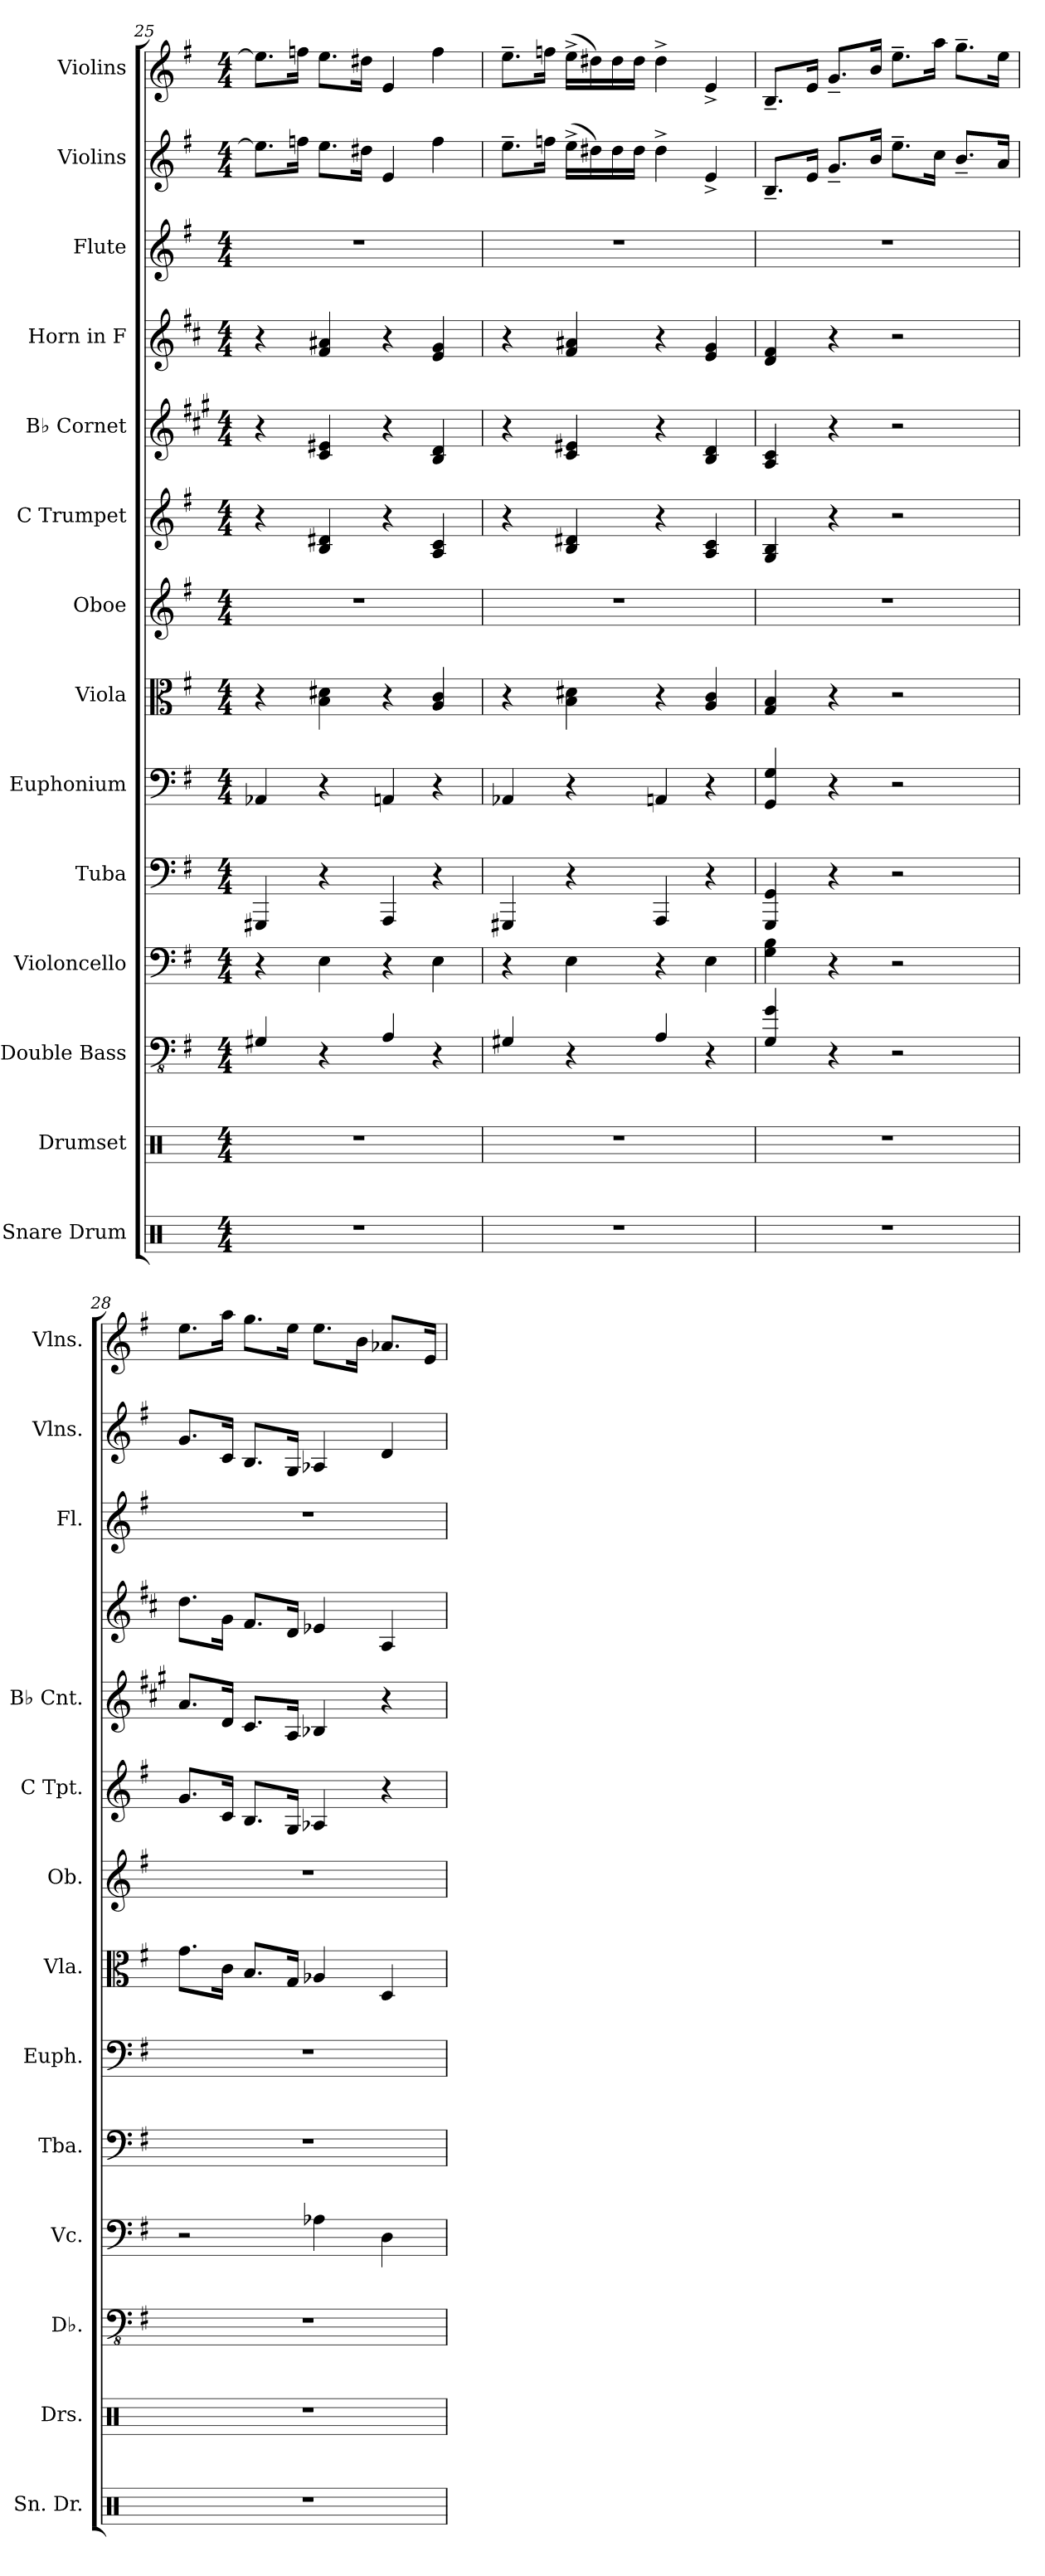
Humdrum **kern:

**kern	**kern	**kern	**kern	**kern	**kern	**kern	**kern	**kern	**kern	**kern	**kern	**kern	**kern
*part14	*part13	*part12	*part11	*part10	*part9	*part8	*part7	*part6	*part5	*part4	*part3	*part2	*part1
*staff14	*staff13	*staff12	*staff11	*staff10	*staff9	*staff8	*staff7	*staff6	*staff5	*staff4	*staff3	*staff2	*staff1
*I"Snare Drum	*I"Drumset	*I"Double Bass	*I"Violoncello	*I"Tuba	*I"Euphonium	*I"Viola	*I"Oboe	*I"C Trumpet	*I"B♭ Cornet	*I"Horn in F	*I"Flute	*I"Violins	*I"Violins
*I'Sn. Dr.	*I'Drs.	*I'Db.	*I'Vc.	*I'Tba.	*I'Euph.	*I'Vla.	*I'Ob.	*I'C Tpt.	*I'B♭ Cnt.	*	*I'Fl.	*I'Vlns.	*I'Vlns.
!!LO:PB:g=z
*clefX	*clefX	*clefFv4	*clefF4	*clefF4	*clefF4	*clefC3	*clefG2	*clefG2	*clefG2	*clefG2	*clefG2	*clefG2	*clefG2
*	*	*ITrd7c12	*	*	*	*	*	*	*ITrd1c2	*ITrd4c7	*	*	*
*k[]	*k[]	*k[f#]	*k[f#]	*k[f#]	*k[f#]	*k[f#]	*k[f#]	*k[f#]	*k[f#]	*k[f#]	*k[f#]	*k[f#]	*k[f#]
*M4/4	*M4/4	*M4/4	*M4/4	*M4/4	*M4/4	*M4/4	*M4/4	*M4/4	*M4/4	*M4/4	*M4/4	*M4/4	*M4/4
=25	=25	=25	=25	=25	=25	=25	=25	=25	=25	=25	=25	=25	=25
1r	1r	4GGG#X/	4r	4GGG#X/	4AA-X/	4r	1r	4r	4r	4r	1r	8.ee\L]	8.ee\L]
.	.	.	.	.	.	.	.	.	.	.	.	16ffn\Jk	16ffn\Jk
.	.	4r	4E\	4r	4r	4B\ 4d#X\	.	4B/ 4d#X/	4B/ 4d#X/	4B/ 4d#X/	.	8.ee\L	8.ee\L
.	.	.	.	.	.	.	.	.	.	.	.	16dd#X\Jk	16dd#X\Jk
.	.	4AAA/	4r	4AAA/	4AAn/	4r	.	4r	4r	4r	.	4e/	4e/
.	.	4r	4E\	4r	4r	4A/ 4c/	.	4A/ 4c/	4A/ 4c/	4A/ 4c/	.	4ff\	4ff\
=26	=26	=26	=26	=26	=26	=26	=26	=26	=26	=26	=26	=26	=26
1r	1r	4GGG#X/	4r	4GGG#X/	4AA-X/	4r	1r	4r	4r	4r	1r	8.ee~\L	8.ee~\L
.	.	.	.	.	.	.	.	.	.	.	.	16ffn\Jk	16ffn\Jk
.	.	4r	4E\	4r	4r	4B\ 4d#X\	.	4B/ 4d#X/	4B/ 4d#X/	4B/ 4d#X/	.	(16ee^\LL	(16ee^\LL
.	.	.	.	.	.	.	.	.	.	.	.	16dd#X\)	16dd#X\)
.	.	.	.	.	.	.	.	.	.	.	.	16dd#\	16dd#\
.	.	.	.	.	.	.	.	.	.	.	.	16dd#\JJ	16dd#\JJ
.	.	4AAA/	4r	4AAA/	4AAn/	4r	.	4r	4r	4r	.	4dd#^\	4dd#^\
.	.	4r	4E\	4r	4r	4A/ 4c/	.	4A/ 4c/	4A/ 4c/	4A/ 4c/	.	4e^/	4e^/
=27	=27	=27	=27	=27	=27	=27	=27	=27	=27	=27	=27	=27	=27
1r	1r	4GGG/ 4GG/	4G\ 4B\	4GGG/ 4GG/	4GG/ 4G/	4G/ 4B/	1r	4G/ 4B/	4G/ 4B/	4G/ 4B/	1r	8.B~/L	8.B~/L
.	.	.	.	.	.	.	.	.	.	.	.	16e/Jk	16e/Jk
.	.	4r	4r	4r	4r	4r	.	4r	4r	4r	.	8.g~/L	8.g~/L
.	.	.	.	.	.	.	.	.	.	.	.	16b/Jk	16b/Jk
.	.	2r	2r	2r	2r	2r	.	2r	2r	2r	.	8.ee~\L	8.ee~\L
.	.	.	.	.	.	.	.	.	.	.	.	16cc\Jk	16aa\Jk
.	.	.	.	.	.	.	.	.	.	.	.	8.b~/L	8.gg~\L
.	.	.	.	.	.	.	.	.	.	.	.	16a/Jk	16ee\Jk
=28	=28	=28	=28	=28	=28	=28	=28	=28	=28	=28	=28	=28	=28
1r	1r	1r	2r	1r	1r	8.g\L	1r	8.g/L	8.g/L	8.g\L	1r	8.g/L	8.ee\L
.	.	.	.	.	.	16c\Jk	.	16c/Jk	16c/Jk	16c\Jk	.	16c/Jk	16aa\Jk
.	.	.	.	.	.	8.B/L	.	8.B/L	8.B/L	8.B/L	.	8.B/L	8.gg\L
.	.	.	.	.	.	16G/Jk	.	16G/Jk	16G/Jk	16G/Jk	.	16G/Jk	16ee\Jk
.	.	.	4A-X\	.	.	4A-X/	.	4A-X/	4A-X/	4A-X/	.	4A-X/	8.ee\L
.	.	.	.	.	.	.	.	.	.	.	.	.	16b\Jk
.	.	.	4D\	.	.	4D/	.	4r	4r	4D/	.	4d/	8.a-X/L
.	.	.	.	.	.	.	.	.	.	.	.	.	16e/Jk
=	=	=	=	=	=	=	=	=	=	=	=	=	=
*-	*-	*-	*-	*-	*-	*-	*-	*-	*-	*-	*-	*-	*-
